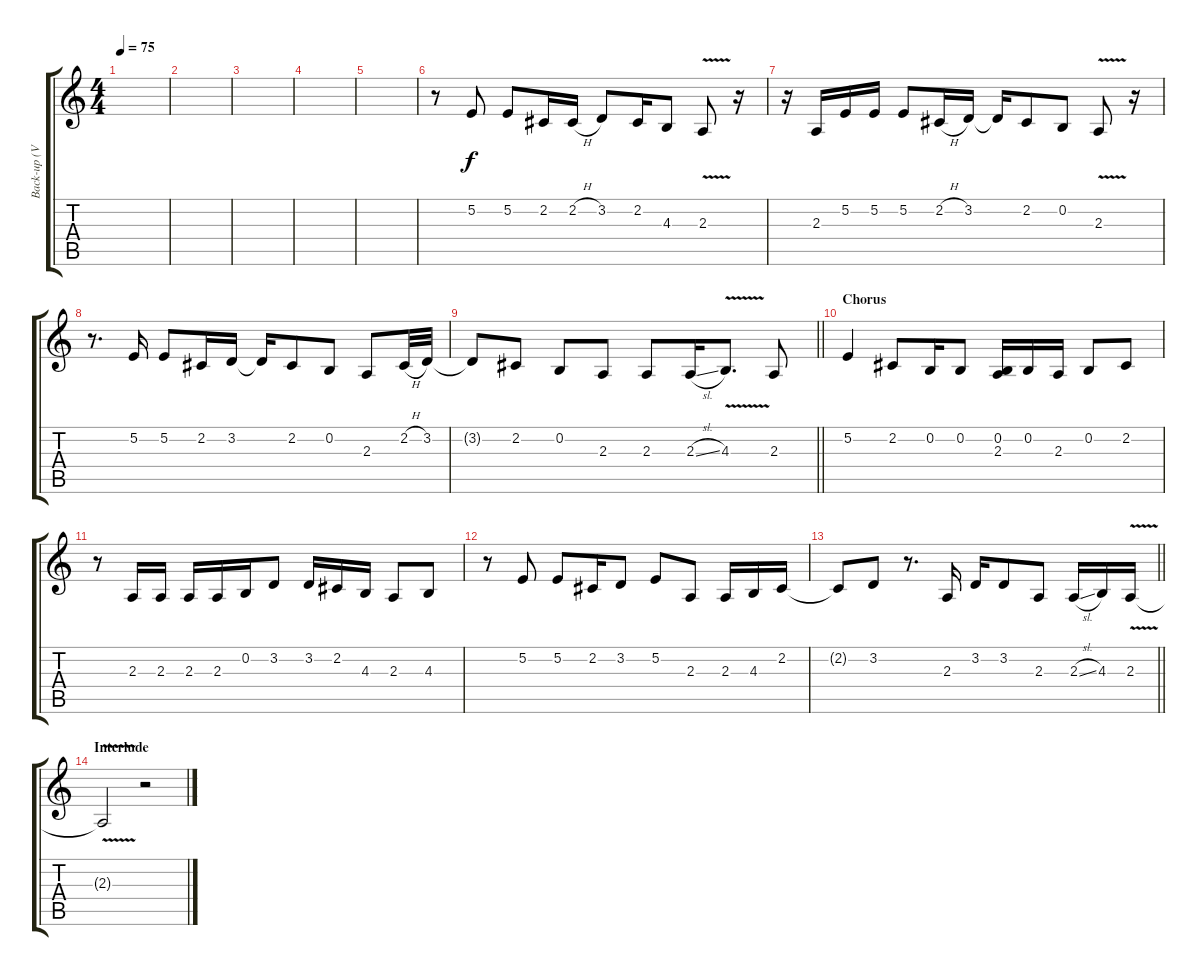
\track ("Back-up (Vinci)" "Back-up (V") {instrument oboe}
\staff {score tabs}
\tuning (E4 B3 G3 D3 A2 E2) {hide}
\ts (4 4)
\tempo 75
\clef g2
\ks c
|
|
|
|
|
r.8 5.2.8 5.2.8 2.2.16 2.2{h}.16 3.2.8 2.2.16 4.3.8 2.3{v}.8 r.16 |
r.16 2.3.16 5.2.16 5.2.16 5.2.8 2.2{h}.16 3.2.16 3.2{t}.16 2.2.8 0.2.8 2.3{v}.8 r.16 |
r.8{d} 5.2.16 5.2.8 2.2.16 3.2.16 3.2{t}.16 2.2.8 0.2.8 2.3.8 2.2{h}.32 3.2.32 |
\barLineRight lightlight
3.2{t}.8 2.2.8 0.2.8 2.3.8 2.3.8 2.3{sl}.16 4.3{v}.8{d} 2.3.8 |
\section ("" "Chorus")
5.2.4 2.2.8 0.2.16 0.2.8 (0.2 2.3).16 0.2.16 2.3.16 0.2.8 2.2.8 |
r.8 2.3.16 2.3.16 2.3.16 2.3.16 0.2.16 3.2.8 3.2.16 2.2.16 4.3.16 2.3.8 4.3.8 |
r.8 5.2.8 5.2.8 2.2.16 3.2.8 5.2.8 2.3.8 2.3.16 4.3.16 2.2.16 |
\barLineRight lightlight
2.2{t}.8 3.2.8 r.8{d} 2.3.16 3.2.16 3.2.8 2.3.8 2.3{sl}.16 4.3.16 2.3{v}.16 |
\section ("" "Interlude")
2.3{t}.2 r.2
